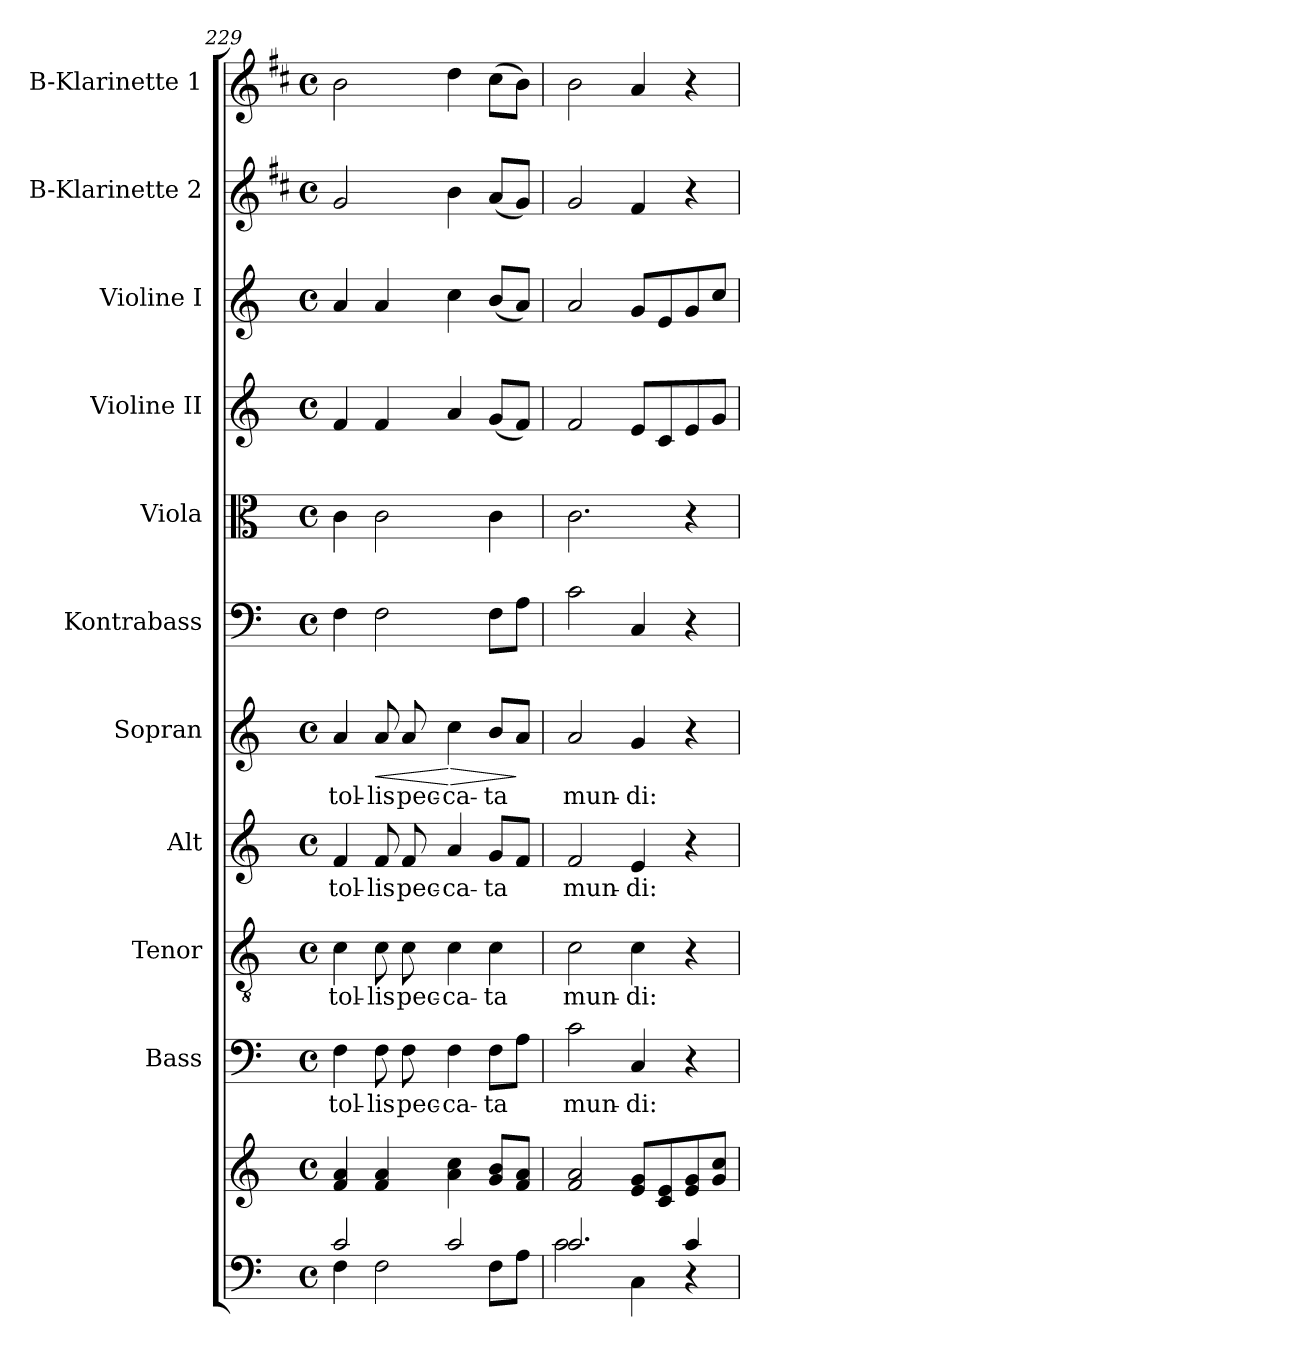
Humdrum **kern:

**kern	**kern	**kern	**text	**kern	**text	**kern	**text	**kern	**text	**dynam	**kern	**kern	**kern	**kern	**kern	**kern
*part11	*part11	*part10	*part10	*part9	*part9	*part8	*part8	*part7	*part7	*part7	*part6	*part5	*part4	*part3	*part2	*part1
*staff12	*staff11	*staff10	*staff10	*staff9	*staff9	*staff8	*staff8	*staff7	*staff7	*staff7	*staff6	*staff5	*staff4	*staff3	*staff2	*staff1
*	*	*I"Bass	*	*I"Tenor	*	*I"Alt	*	*I"Sopran	*	*	*I"Kontrabass	*I"Viola	*I"Violine II	*I"Violine I	*I"B-Klarinette 2	*I"B-Klarinette 1
*	*	*I'B.	*	*I'T.	*	*I'A.	*	*I'S.	*	*	*I'Kb.	*I'Vla.	*I'Vl. II	*I'Vl. I	*I'B Kl. 2	*I'B Kl. 1
*clefF4	*clefG2	*clefF4	*	*clefGv2	*	*clefG2	*	*clefG2	*	*	*clefF4	*clefC3	*clefG2	*clefG2	*clefG2	*clefG2
*	*	*	*	*	*	*	*	*	*	*	*ITrd7c12	*	*	*	*ITrd1c2	*ITrd1c2
*k[]	*k[]	*k[]	*	*k[]	*	*k[]	*	*k[]	*	*	*k[]	*k[]	*k[]	*k[]	*k[]	*k[]
*C:	*C:	*C:	*	*C:	*	*C:	*	*C:	*	*	*C:	*C:	*C:	*C:	*C:	*C:
*M4/4	*M4/4	*M4/4	*	*M4/4	*	*M4/4	*	*M4/4	*	*	*M4/4	*M4/4	*M4/4	*M4/4	*M4/4	*M4/4
*met(c)	*met(c)	*met(c)	*	*met(c)	*	*met(c)	*	*met(c)	*	*	*met(c)	*met(c)	*met(c)	*met(c)	*met(c)	*met(c)
=229	=229	=229	=229	=229	=229	=229	=229	=229	=229	=229	=229	=229	=229	=229	=229	=229
*^	*	*	*	*	*	*	*	*	*	*	*	*	*	*	*	*
!	!	!	!	!LO:LY:b	!	!LO:LY:b	!	!LO:LY:b	!	!LO:LY:b	!	!	!	!	!	!	!
2c/	4F\	4f/ 4a/	4F\	tol-	4c\	tol-	4f/	tol-	4a/	tol-	.	4FF\	4c\	4f/	4a/	2f/	2a\
!	!	!	!	!LO:LY:b	!	!LO:LY:b	!	!LO:LY:b	!	!LO:LY:b	!LO:HP:b	!	!	!	!	!	!
.	2F\	4f/ 4a/	8F\	-lis	8c\	-lis	8f/	-lis	8a/	-lis	<	2FF\	2c\	4f/	4a/	.	.
!	!	!	!	!LO:LY:b	!	!LO:LY:b	!	!LO:LY:b	!	!LO:LY:b	!	!	!	!	!	!	!
.	.	.	8F\	pec-	8c\	pec-	8f/	pec-	8a/	pec-	.	.	.	.	.	.	.
!	!	!	!	!LO:LY:b	!	!LO:LY:b	!	!LO:LY:b	!	!LO:LY:b	!LO:HP:n=1:b	!	!	!	!	!	!
2c/	.	4a\ 4cc\	4F\	-ca-	4c\	-ca-	4a/	-ca-	4cc\	-ca-	[ >	.	.	4a/	4cc\	4a\	4cc\
!	!	!	!	!LO:LY:b	!	!LO:LY:b	!	!LO:LY:b	!	!LO:LY:b	!	!	!	!	!	!	!
.	8F\L	8g/ 8b/L	8F\L	-ta	4c\	-ta	8g/L	-ta	8b/L	-ta	.	8FF\L	4c\	(<8g/L	(<8b/L	(<8g/L	(>8b\L
.	8A\J	8f/ 8a/J	8A\J	.	.	.	8f/J	.	8a/J	.	]	8AA\J	.	8f/J)	8a/J)	8f/J)	8a\J)
=230	=230	=230	=230	=230	=230	=230	=230	=230	=230	=230	=230	=230	=230	=230	=230	=230	=230
!	!	!	!	!LO:LY:b	!	!LO:LY:b	!	!LO:LY:b	!	!LO:LY:b	!	!	!	!	!	!	!
2.c/	2c\	2f/ 2a/	2c\	mun-	2c\	mun-	2f/	mun-	2a/	mun-	.	2C\	2.c\	2f/	2a/	2f/	2a\
!	!	!	!	!LO:LY:b	!	!LO:LY:b	!	!LO:LY:b	!	!LO:LY:b	!	!	!	!	!	!	!
.	4C\	8e/ 8g/L	4C/	-di:	4c\	-di:	4e/	-di:	4g/	-di:	.	4CC/	.	8e/L	8g/L	4e/	4g/
.	.	8c/ 8e/	.	.	.	.	.	.	.	.	.	.	.	8c/	8e/	.	.
4c/	4rC	8e/ 8g/	4r	.	4r	.	4r	.	4r	.	.	4r	4r	8e/	8g/	4r	4r
.	.	8g/ 8cc/J	.	.	.	.	.	.	.	.	.	.	.	8g/J	8cc/J	.	.
*v	*v	*	*	*	*	*	*	*	*	*	*	*	*	*	*	*	*
=	=	=	=	=	=	=	=	=	=	=	=	=	=	=	=	=
*-	*-	*-	*-	*-	*-	*-	*-	*-	*-	*-	*-	*-	*-	*-	*-	*-
